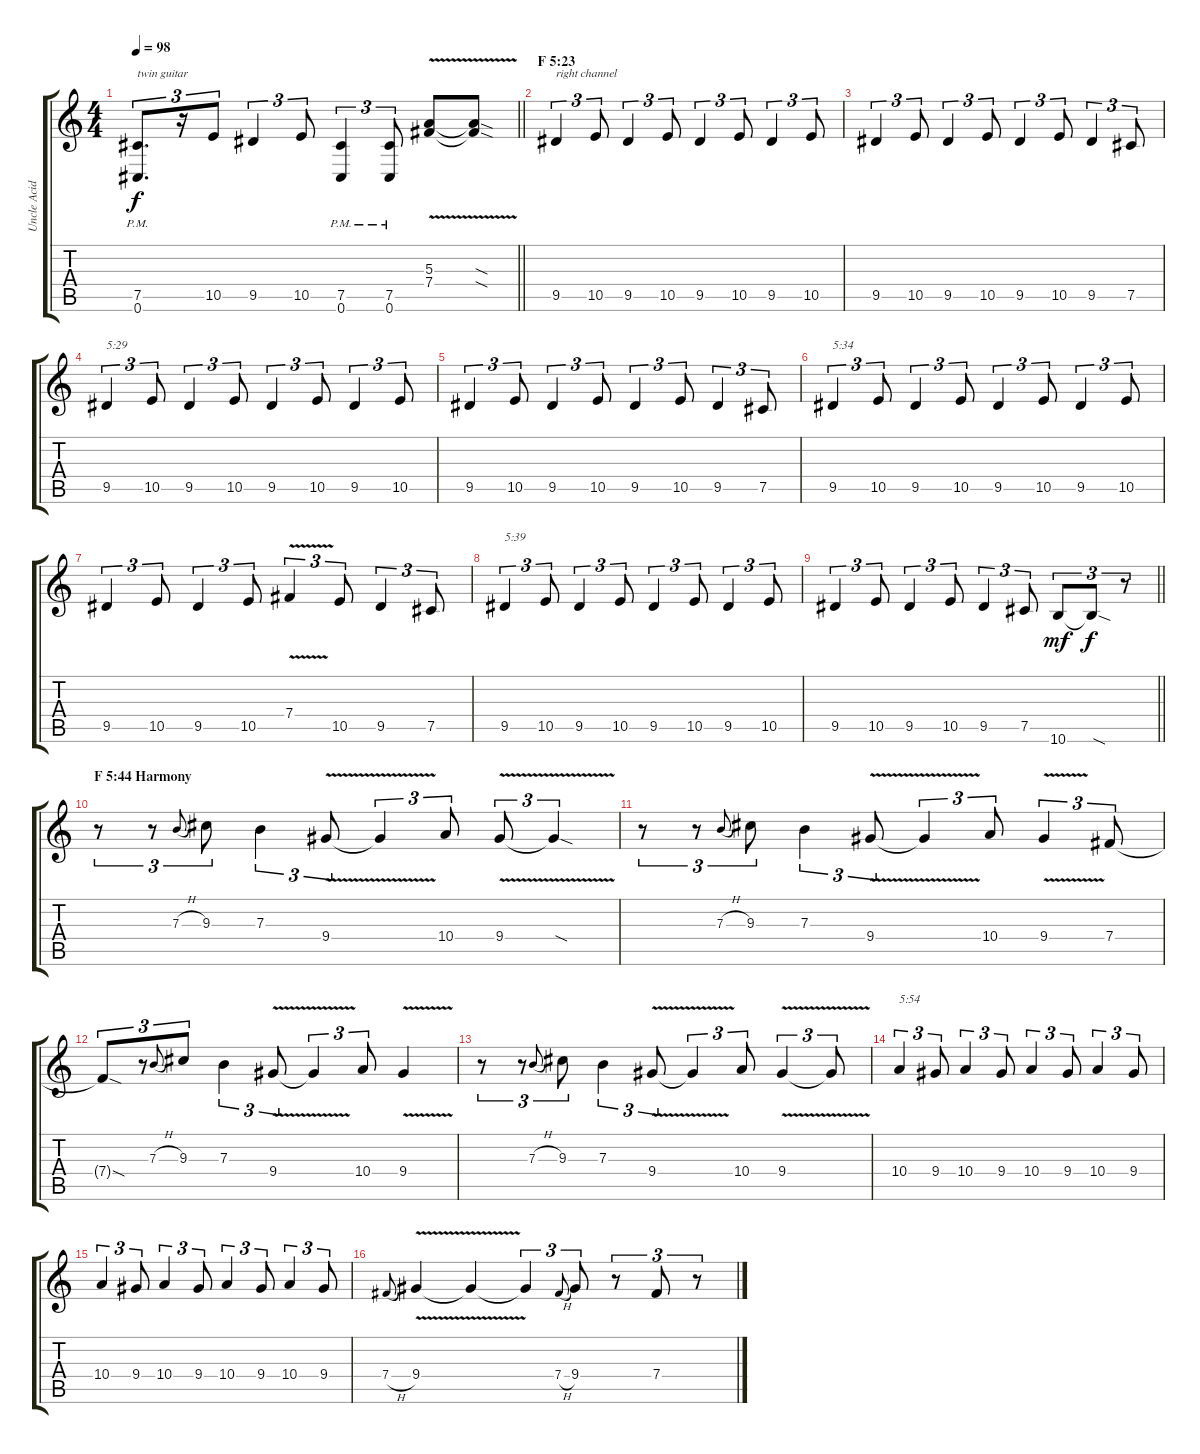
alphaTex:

\track ("Uncle Acid (rhythm guitar) - right" "Uncle Acid") {instrument overdrivenguitar}
\staff {score tabs}
\tuning (Db4 Ab3 E3 B2 Gb2 Db2) {hide}
\ts (4 4)
\tempo 98
\clef g2
\barLineRight lightlight
\ks c
(7.5{pm} 0.6{pm}).8{d tu (3 2) txt "twin guitar" dy f} r.16{tu (3 2)} 10.5.8{tu (3 2)} 9.5.4{tu (3 2)} 10.5.8{tu (3 2)} (7.5{pm} 0.6{pm}).4{tu (3 2)} (7.5{pm} 0.6{pm}).8{tu (3 2)} (5.3{v} 7.4{v}).8 (5.3{sod t} 7.4{sod t}).8 |
\section ("" "F 5:23")
9.5.4{tu (3 2) txt "right channel"} 10.5.8{tu (3 2)} 9.5.4{tu (3 2)} 10.5.8{tu (3 2)} 9.5.4{tu (3 2)} 10.5.8{tu (3 2)} 9.5.4{tu (3 2)} 10.5.8{tu (3 2)} |
9.5.4{tu (3 2)} 10.5.8{tu (3 2)} 9.5.4{tu (3 2)} 10.5.8{tu (3 2)} 9.5.4{tu (3 2)} 10.5.8{tu (3 2)} 9.5.4{tu (3 2)} 7.5.8{tu (3 2)} |
9.5.4{tu (3 2) txt "5:29"} 10.5.8{tu (3 2)} 9.5.4{tu (3 2)} 10.5.8{tu (3 2)} 9.5.4{tu (3 2)} 10.5.8{tu (3 2)} 9.5.4{tu (3 2)} 10.5.8{tu (3 2)} |
9.5.4{tu (3 2)} 10.5.8{tu (3 2)} 9.5.4{tu (3 2)} 10.5.8{tu (3 2)} 9.5.4{tu (3 2)} 10.5.8{tu (3 2)} 9.5.4{tu (3 2)} 7.5.8{tu (3 2)} |
9.5.4{tu (3 2) txt "5:34"} 10.5.8{tu (3 2)} 9.5.4{tu (3 2)} 10.5.8{tu (3 2)} 9.5.4{tu (3 2)} 10.5.8{tu (3 2)} 9.5.4{tu (3 2)} 10.5.8{tu (3 2)} |
9.5.4{tu (3 2)} 10.5.8{tu (3 2)} 9.5.4{tu (3 2)} 10.5.8{tu (3 2)} 7.4{v}.4{tu (3 2)} 10.5.8{tu (3 2)} 9.5.4{tu (3 2)} 7.5.8{tu (3 2)} |
9.5.4{tu (3 2) txt "5:39"} 10.5.8{tu (3 2)} 9.5.4{tu (3 2)} 10.5.8{tu (3 2)} 9.5.4{tu (3 2)} 10.5.8{tu (3 2)} 9.5.4{tu (3 2)} 10.5.8{tu (3 2)} |
\barLineRight lightlight
9.5.4{tu (3 2)} 10.5.8{tu (3 2)} 9.5.4{tu (3 2)} 10.5.8{tu (3 2)} 9.5.4{tu (3 2)} 7.5.8{tu (3 2)} 10.6.8{tu (3 2) dy mf} 10.6{sod t}.8{tu (3 2) dy f} r.8{tu (3 2)} |
\section ("" "F 5:44 Harmony ")
r.8{tu (3 2)} r.8{tu (3 2)} 7.3{h}.8{gr onbeat} 9.3.8{tu (3 2)} 7.3.4{tu (3 2)} 9.4{v}.8{tu (3 2)} 9.4{t}.4{tu (3 2)} 10.4.8{tu (3 2)} 9.4{v}.8{tu (3 2)} 9.4{sod t}.4{tu (3 2)} |
r.8{tu (3 2)} r.8{tu (3 2)} 7.3{h}.8{gr onbeat} 9.3.8{tu (3 2)} 7.3.4{tu (3 2)} 9.4{v}.8{tu (3 2)} 9.4{t}.4{tu (3 2)} 10.4.8{tu (3 2)} 9.4{v}.4{tu (3 2)} 7.4.8{tu (3 2)} |
7.4{sod t}.8{tu (3 2)} r.8{tu (3 2)} 7.3{h}.8{gr onbeat} 9.3.8{tu (3 2)} 7.3.4{tu (3 2)} 9.4{v}.8{tu (3 2)} 9.4{t}.4{tu (3 2)} 10.4.8{tu (3 2)} 9.4{v}.4 |
r.8{tu (3 2)} r.8{tu (3 2)} 7.3{h}.8{gr onbeat} 9.3.8{tu (3 2)} 7.3.4{tu (3 2)} 9.4{v}.8{tu (3 2)} 9.4{t}.4{tu (3 2)} 10.4.8{tu (3 2)} 9.4{v}.4{tu (3 2)} 9.4{t}.8{tu (3 2)} |
10.4.4{tu (3 2) txt "5:54"} 9.4.8{tu (3 2)} 10.4.4{tu (3 2)} 9.4.8{tu (3 2)} 10.4.4{tu (3 2)} 9.4.8{tu (3 2)} 10.4.4{tu (3 2)} 9.4.8{tu (3 2)} |
10.4.4{tu (3 2)} 9.4.8{tu (3 2)} 10.4.4{tu (3 2)} 9.4.8{tu (3 2)} 10.4.4{tu (3 2)} 9.4.8{tu (3 2)} 10.4.4{tu (3 2)} 9.4.8{tu (3 2)} |
7.4{h}.8{gr onbeat} 9.4{v}.4 9.4{t}.4 9.4{t}.4{tu (3 2)} 7.4{h}.8{gr onbeat} 9.4.8{tu (3 2)} r.8{tu (3 2)} 7.4.8{tu (3 2)} r.8{tu (3 2)}
